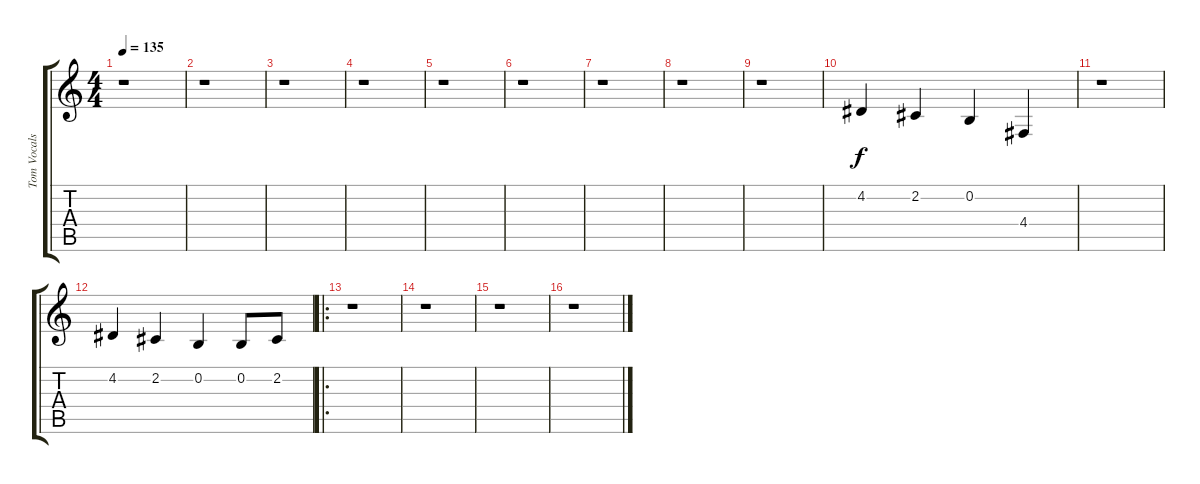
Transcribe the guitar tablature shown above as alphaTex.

\track ("Tom Vocals" "Tom Vocals") {instrument tenorsax}
\staff {score tabs}
\tuning (E4 B3 G3 D3 A2 E2) {hide}
\ts (4 4)
\tempo 135
\clef g2
\ks c
r.1{dy f instrument tenorsax} |
r.1 |
r.1 |
r.1 |
r.1 |
r.1 |
r.1 |
r.1 |
r.1 |
4.2.4 2.2.4 0.2.4 4.4.4 |
r.1 |
4.2.4 2.2.4 0.2.4 0.2.8 2.2.8 |
\ro
r.1 |
r.1 |
r.1 |
r.1
